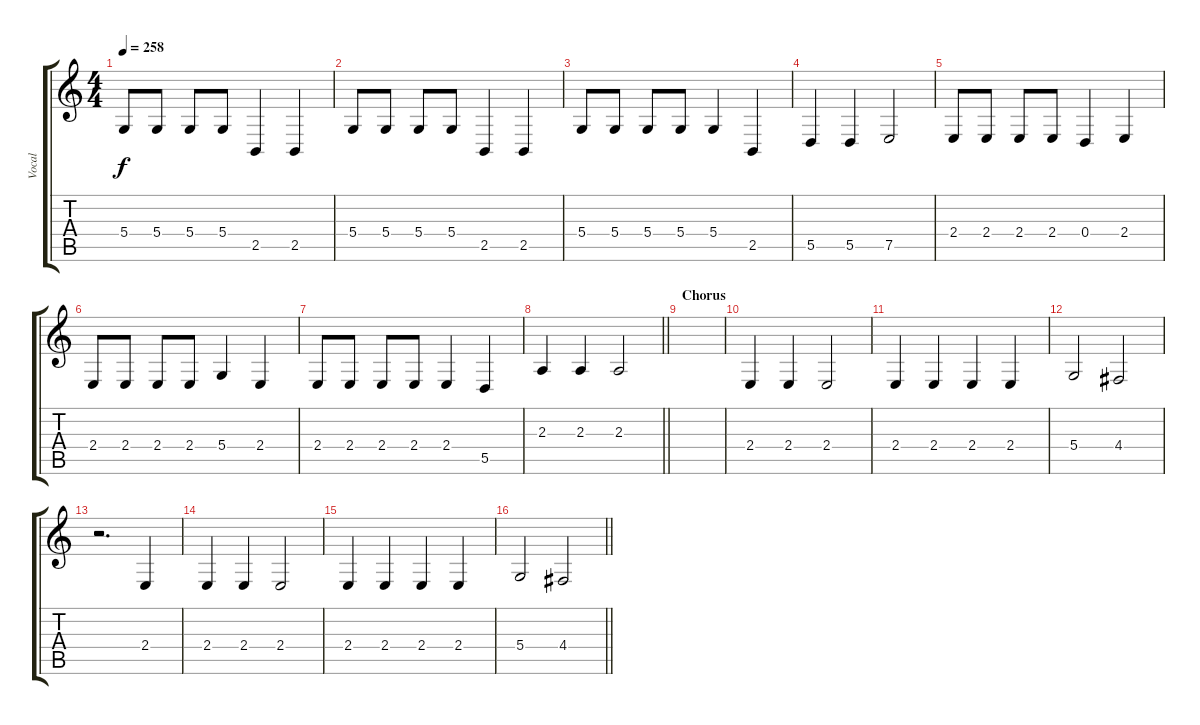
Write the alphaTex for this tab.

\track ("Vocal" "Vocal") {instrument tenorsax}
\staff {score tabs}
\tuning (E4 B3 G3 D3 A2 E2) {hide}
\ts (4 4)
\tempo 258
\clef g2
\ks c
5.4.8{dy f} 5.4.8 5.4.8 5.4.8 2.5.4 2.5.4 |
5.4.8 5.4.8 5.4.8 5.4.8 2.5.4 2.5.4 |
5.4.8 5.4.8 5.4.8 5.4.8 5.4.4 2.5.4 |
5.5.4 5.5.4 7.5.2 |
2.4.8 2.4.8 2.4.8 2.4.8 0.4.4 2.4.4 |
2.4.8 2.4.8 2.4.8 2.4.8 5.4.4 2.4.4 |
2.4.8 2.4.8 2.4.8 2.4.8 2.4.4 5.5.4 |
\barLineRight lightlight
2.3.4 2.3.4 2.3.2 |
\section ("" "Chorus")
|
2.4.4 2.4.4 2.4.2 |
2.4.4 2.4.4 2.4.4 2.4.4 |
5.4.2 4.4.2 |
r.2{d} 2.4.4 |
2.4.4 2.4.4 2.4.2 |
2.4.4 2.4.4 2.4.4 2.4.4 |
\barLineRight lightlight
5.4.2 4.4.2
